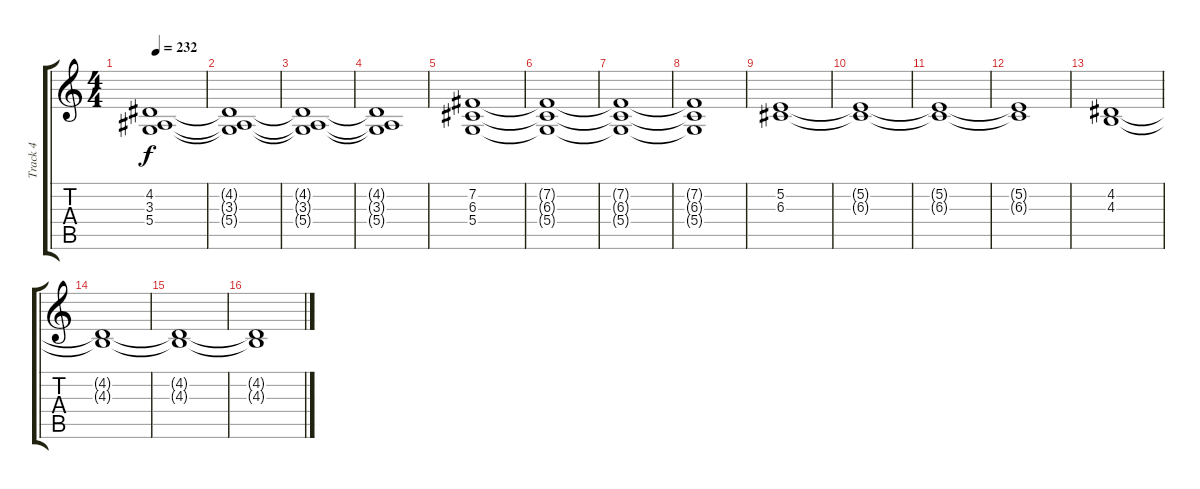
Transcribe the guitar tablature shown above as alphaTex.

\track ("Track 4" "Track 4") {instrument lead3calliope}
\staff {score tabs}
\tuning (E4 B3 G3 D3 A2 E2) {hide}
\ts (4 4)
\tempo 232
\clef g2
\ks c
(4.2 3.3 5.4).1{dy f} |
(4.2{t} 3.3{t} 5.4{t}).1 |
(4.2{t} 3.3{t} 5.4{t}).1 |
(4.2{t} 3.3{t} 5.4{t}).1 |
(7.2 6.3 5.4).1 |
(7.2{t} 6.3{t} 5.4{t}).1 |
(7.2{t} 6.3{t} 5.4{t}).1 |
(7.2{t} 6.3{t} 5.4{t}).1 |
(5.2 6.3).1 |
(5.2{t} 6.3{t}).1 |
(5.2{t} 6.3{t}).1 |
(5.2{t} 6.3{t}).1 |
(4.2 4.3).1 |
(4.2{t} 4.3{t}).1 |
(4.2{t} 4.3{t}).1 |
(4.2{t} 4.3{t}).1
